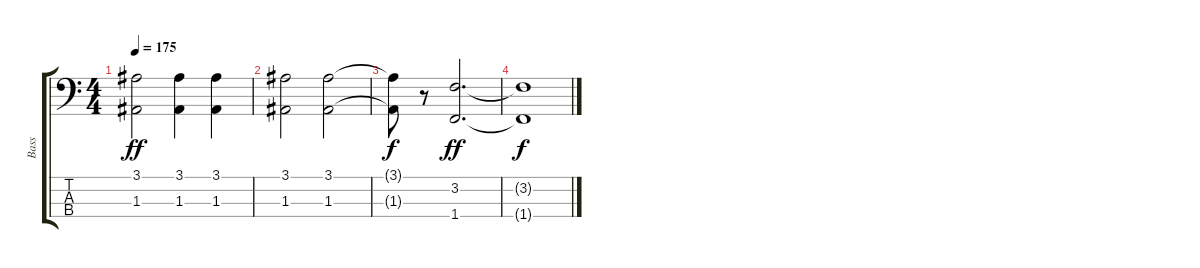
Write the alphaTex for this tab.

\track ("Bass" "Bass") {instrument electricbassfinger}
\staff {score tabs}
\tuning (G2 D2 A1 E1) {hide}
\ts (4 4)
\tempo 175
\clef f4
\ks c
(3.1 1.3).2{dy ff} (3.1 1.3).4 (3.1 1.3).4 |
(3.1 1.3).2 (3.1 1.3).2 |
(3.1{t} 1.3{t}).8{dy f} r.8 (3.2 1.4).2{d dy ff} |
(3.2{t} 1.4{t}).1{dy f}
